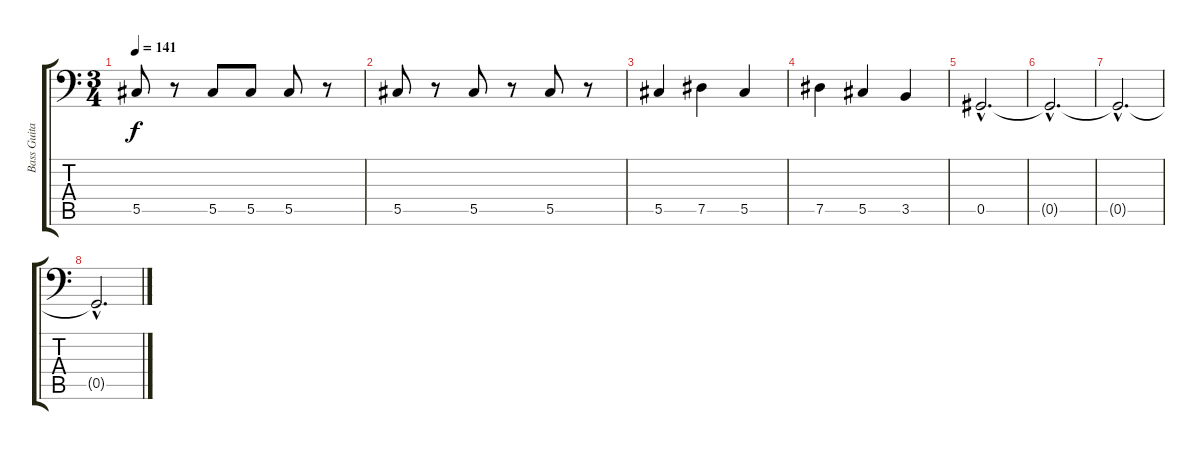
\track ("Bass Guitar" "Bass Guita") {instrument electricbassfinger}
\staff {score tabs}
\tuning (Eb3 Bb2 Gb2 Db2 Ab1 Eb1) {hide}
\ts (3 4)
\tempo 141
\clef f4
\ks c
5.5.8{dy f} r.8 5.5.8 5.5.8 5.5.8 r.8 |
5.5.8 r.8 5.5.8 r.8 5.5.8 r.8 |
5.5.4 7.5.4 5.5.4 |
7.5.4 5.5.4 3.5.4 |
0.5{hac}.2{d} |
0.5{hac t}.2{d} |
0.5{hac t}.2{d} |
0.5{hac t}.2{d}
